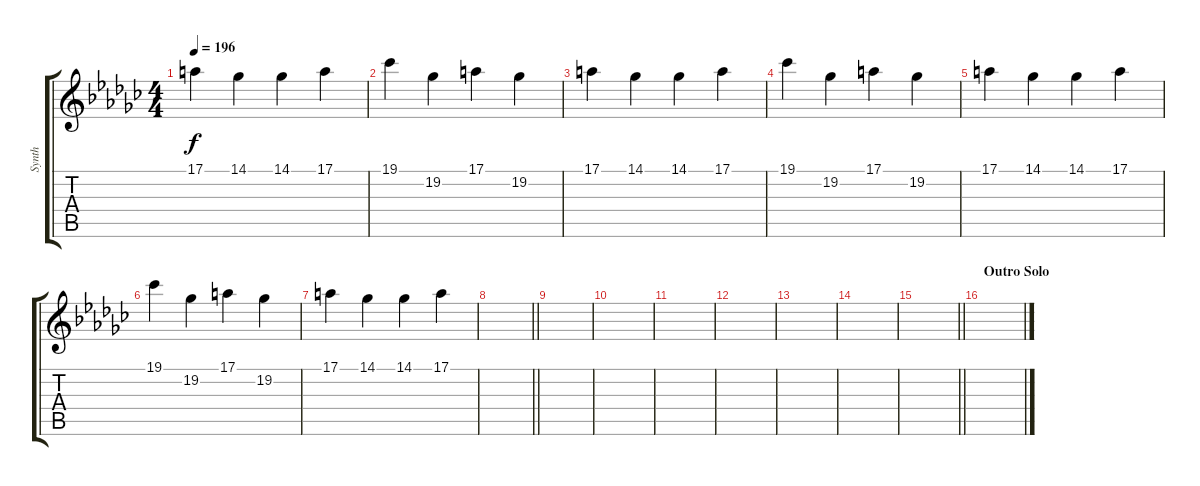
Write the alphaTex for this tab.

\track ("Synth" "Synth") {instrument pad3polysynth}
\staff {score tabs}
\tuning (E4 B3 G3 D3 A2 E2) {hide}
\ts (4 4)
\tempo 196
\clef g2
\ks gb
17.1.4{dy f} 14.1.4 14.1.4 17.1.4 |
19.1.4 19.2.4 17.1.4 19.2.4 |
17.1.4 14.1.4 14.1.4 17.1.4 |
19.1.4 19.2.4 17.1.4 19.2.4 |
17.1.4 14.1.4 14.1.4 17.1.4 |
19.1.4 19.2.4 17.1.4 19.2.4 |
17.1.4 14.1.4 14.1.4 17.1.4 |
\barLineRight lightlight
|
|
|
|
|
|
|
\barLineRight lightlight
|
\section ("" "Outro Solo")
